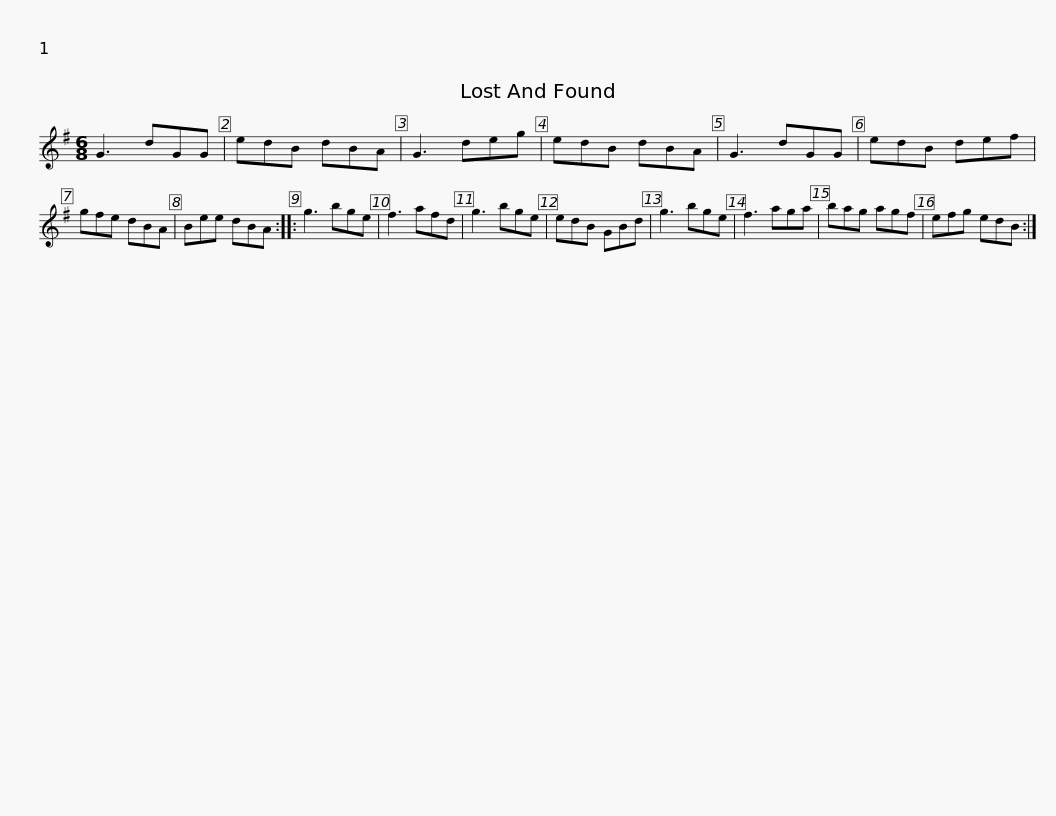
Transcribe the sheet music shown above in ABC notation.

X:1
L:1/8
M:6/8
I:linebreak $
K:G
V:1 treble
V:1
 G3 dGG | edB dBA | G3 deg | edB dBA | G3 dGG | %5
 edB def | gfe dBA | Bee dBA ::$ g3 bge | f3 afd | %10
 g3 bge | edB GBd | g3 bge | f3 aga | bag agf | %15
 efg edB :| %16
